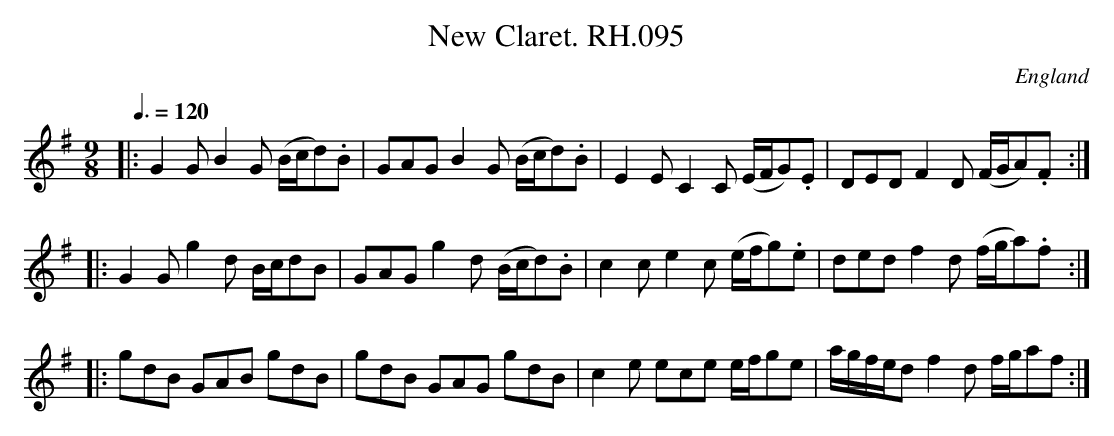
X:1
T:New Claret. RH.095
O:England
M:9/8
L:1/8
Q:3/8=120
K:G
|:G2G B2G (B/c/d).B|GAG B2G (B/c/d).B|\
E2E C2C (E/F/G).E|DED F2D (F/G/A).F:|
|:G2G g2d B/c/dB|GAG g2d (B/c/d).B|\
c2c e2c (e/f/g).e|ded f2d (f/g/a).f:|
|:gdB GAB gdB|gdB GAG gdB|\
c2e ece e/f/ge|a/g/f/e/d f2d f/g/af:|
